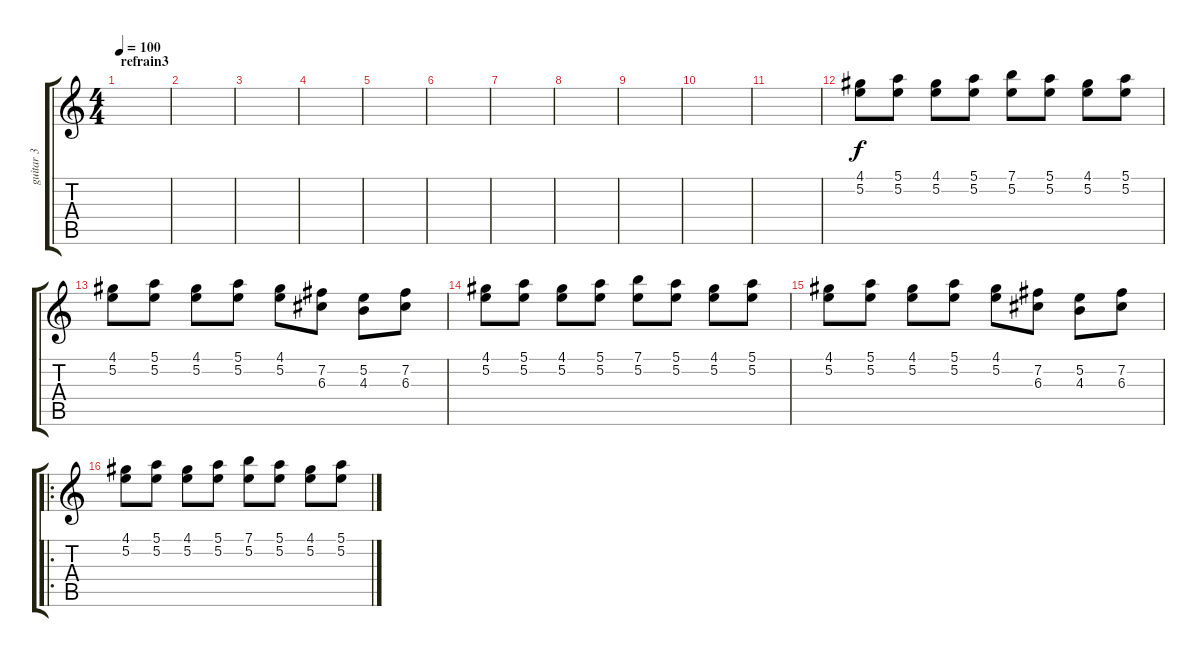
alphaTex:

\track ("guitar 3" "guitar 3") {instrument overdrivenguitar}
\staff {score tabs}
\tuning (E4 B3 G3 D3 A2 E2) {hide}
\ts (4 4)
\section ("" "refrain3")
\tempo 100
\clef g2
\ks c
|
|
|
|
|
|
|
|
|
|
|
(4.1 5.2).8 (5.1 5.2).8 (4.1 5.2).8 (5.1 5.2).8 (7.1 5.2).8 (5.1 5.2).8 (4.1 5.2).8 (5.1 5.2).8 |
(4.1 5.2).8 (5.1 5.2).8 (4.1 5.2).8 (5.1 5.2).8 (4.1 5.2).8 (7.2 6.3).8 (5.2 4.3).8 (7.2 6.3).8 |
(4.1 5.2).8 (5.1 5.2).8 (4.1 5.2).8 (5.1 5.2).8 (7.1 5.2).8 (5.1 5.2).8 (4.1 5.2).8 (5.1 5.2).8 |
(4.1 5.2).8 (5.1 5.2).8 (4.1 5.2).8 (5.1 5.2).8 (4.1 5.2).8 (7.2 6.3).8 (5.2 4.3).8 (7.2 6.3).8 |
\ro
(4.1 5.2).8 (5.1 5.2).8 (4.1 5.2).8 (5.1 5.2).8 (7.1 5.2).8 (5.1 5.2).8 (4.1 5.2).8 (5.1 5.2).8
